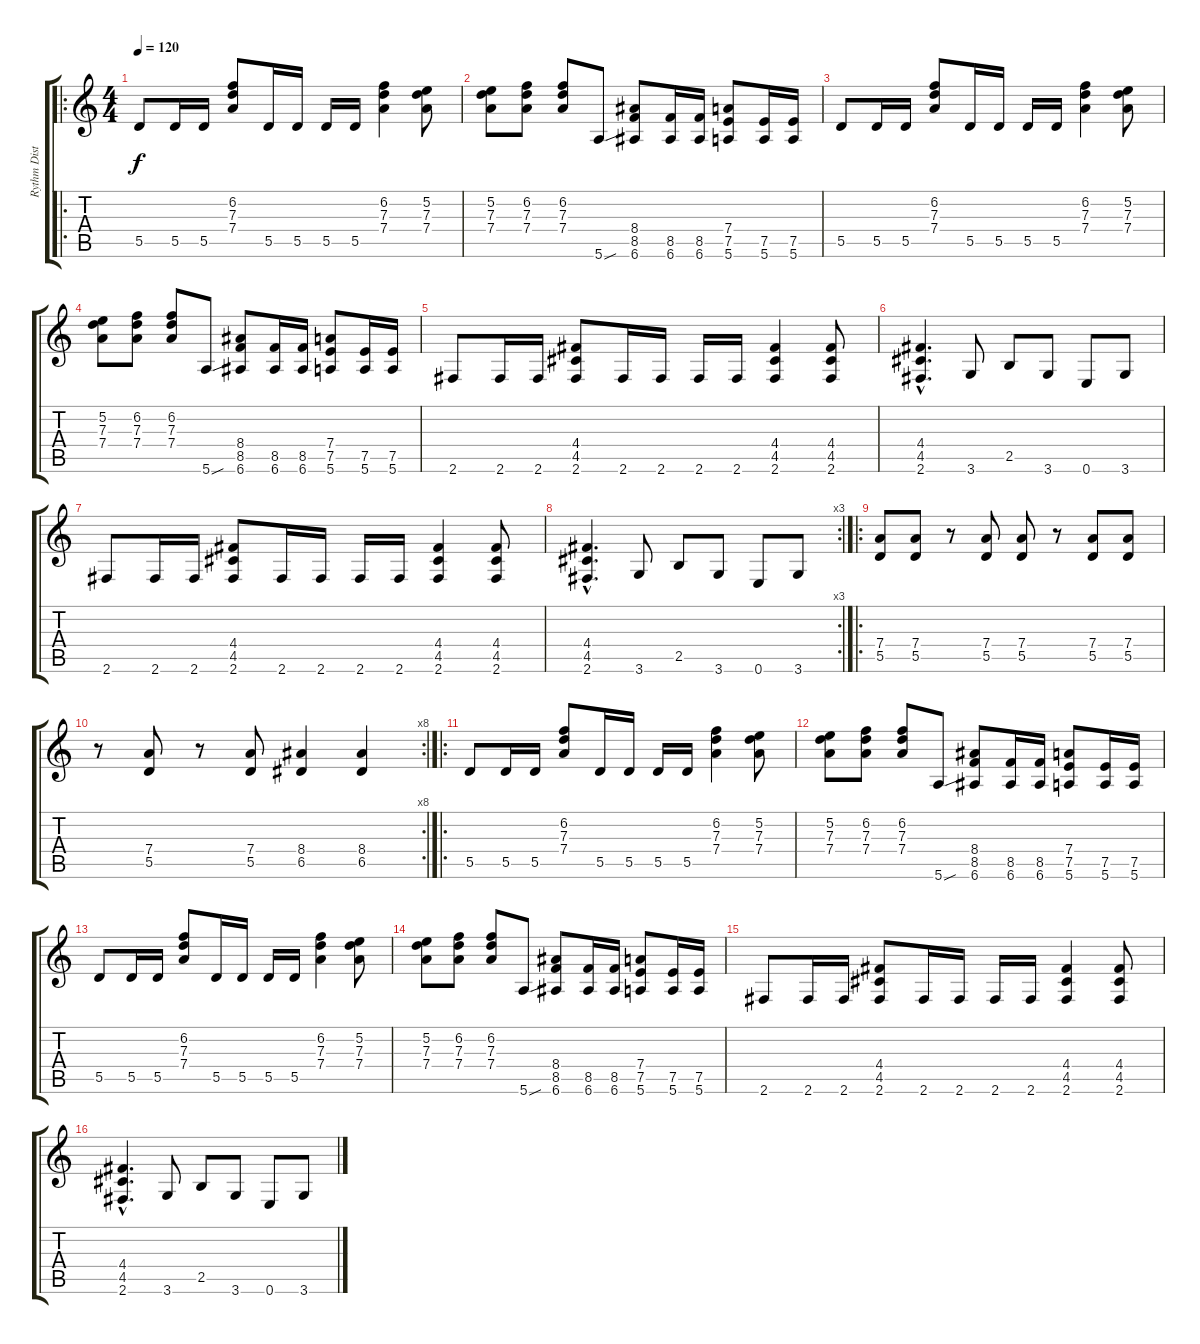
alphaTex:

\track ("Rythm Distortion Guitar 1" "Rythm Dist") {instrument distortionguitar}
\staff {score tabs}
\tuning (E4 B3 G3 D3 A2 E2) {hide}
\ro
\ts (4 4)
\tempo 120
\clef g2
\ks c
5.5.8{dy f volume 16} 5.5.16 5.5.16 (6.2 7.3 7.4).8 5.5.16 5.5.16 5.5.16 5.5.16 (6.2 7.3 7.4).4 (5.2 7.3 7.4).8 |
(5.2 7.3 7.4).8 (6.2 7.3 7.4).8 (6.2 7.3 7.4).8 5.6{sou}.8 (8.4 8.5 6.6).8 (8.5 6.6).16 (8.5 6.6).16 (7.4 7.5 5.6).8 (7.5 5.6).16 (7.5 5.6).16 |
5.5.8 5.5.16 5.5.16 (6.2 7.3 7.4).8 5.5.16 5.5.16 5.5.16 5.5.16 (6.2 7.3 7.4).4 (5.2 7.3 7.4).8 |
(5.2 7.3 7.4).8 (6.2 7.3 7.4).8 (6.2 7.3 7.4).8 5.6{sou}.8 (8.4 8.5 6.6).8 (8.5 6.6).16 (8.5 6.6).16 (7.4 7.5 5.6).8 (7.5 5.6).16 (7.5 5.6).16 |
2.6.8 2.6.16 2.6.16 (4.4 4.5 2.6).8 2.6.16 2.6.16 2.6.16 2.6.16 (4.4 4.5 2.6).4 (4.4 4.5 2.6).8 |
(4.4{hac} 4.5{hac} 2.6{hac}).4{d} 3.6.8 2.5.8 3.6.8 0.6.8 3.6.8 |
2.6.8 2.6.16 2.6.16 (4.4 4.5 2.6).8 2.6.16 2.6.16 2.6.16 2.6.16 (4.4 4.5 2.6).4 (4.4 4.5 2.6).8 |
\rc 3
(4.4{hac} 4.5{hac} 2.6{hac}).4{d} 3.6.8 2.5.8 3.6.8 0.6.8 3.6.8 |
\ro
(7.4 5.5).8 (7.4 5.5).8 r.8 (7.4 5.5).8 (7.4 5.5).8 r.8 (7.4 5.5).8 (7.4 5.5).8 |
\rc 8
r.8 (7.4 5.5).8 r.8 (7.4 5.5).8 (8.4 6.5).4 (8.4 6.5).4 |
\ro
5.5.8{volume 16} 5.5.16 5.5.16 (6.2 7.3 7.4).8 5.5.16 5.5.16 5.5.16 5.5.16 (6.2 7.3 7.4).4 (5.2 7.3 7.4).8 |
(5.2 7.3 7.4).8 (6.2 7.3 7.4).8 (6.2 7.3 7.4).8 5.6{sou}.8 (8.4 8.5 6.6).8 (8.5 6.6).16 (8.5 6.6).16 (7.4 7.5 5.6).8 (7.5 5.6).16 (7.5 5.6).16 |
5.5.8 5.5.16 5.5.16 (6.2 7.3 7.4).8 5.5.16 5.5.16 5.5.16 5.5.16 (6.2 7.3 7.4).4 (5.2 7.3 7.4).8 |
(5.2 7.3 7.4).8 (6.2 7.3 7.4).8 (6.2 7.3 7.4).8 5.6{sou}.8 (8.4 8.5 6.6).8 (8.5 6.6).16 (8.5 6.6).16 (7.4 7.5 5.6).8 (7.5 5.6).16 (7.5 5.6).16 |
2.6.8 2.6.16 2.6.16 (4.4 4.5 2.6).8 2.6.16 2.6.16 2.6.16 2.6.16 (4.4 4.5 2.6).4 (4.4 4.5 2.6).8 |
(4.4{hac} 4.5{hac} 2.6{hac}).4{d} 3.6.8 2.5.8 3.6.8 0.6.8 3.6.8
